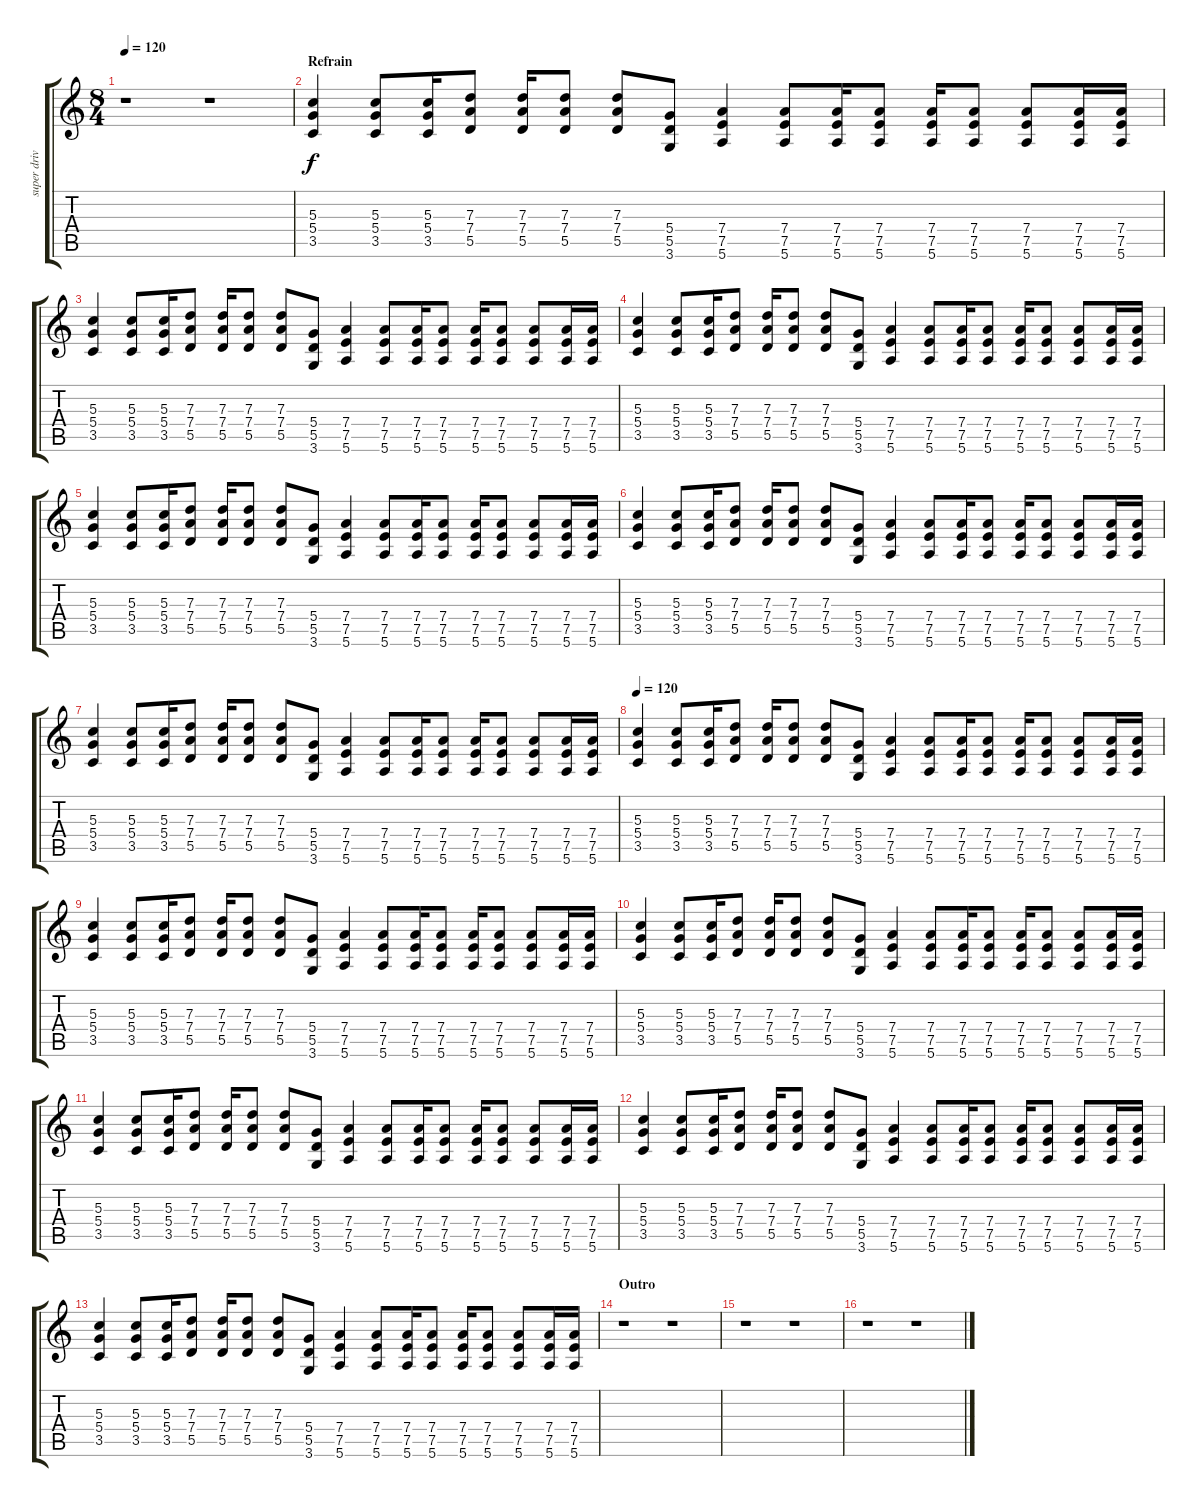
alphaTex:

\track ("super drive antoine" "super driv") {instrument overdrivenguitar}
\staff {score tabs}
\tuning (E4 B3 G3 D3 A2 E2) {hide}
\ts (8 4)
\tempo 120
\clef g2
\ks c
r.1{dy f} r.1 |
\section ("" "Refrain")
(5.3 5.4 3.5).4 (5.3 5.4 3.5).8 (5.3 5.4 3.5).16 (7.3 7.4 5.5).8 (7.3 7.4 5.5).16 (7.3 7.4 5.5).8 (7.3 7.4 5.5).8 (5.4 5.5 3.6).8 (7.4 7.5 5.6).4 (7.4 7.5 5.6).8 (7.4 7.5 5.6).16 (7.4 7.5 5.6).8 (7.4 7.5 5.6).16 (7.4 7.5 5.6).8 (7.4 7.5 5.6).8 (7.4 7.5 5.6).16 (7.4 7.5 5.6).16 |
(5.3 5.4 3.5).4 (5.3 5.4 3.5).8 (5.3 5.4 3.5).16 (7.3 7.4 5.5).8 (7.3 7.4 5.5).16 (7.3 7.4 5.5).8 (7.3 7.4 5.5).8 (5.4 5.5 3.6).8 (7.4 7.5 5.6).4 (7.4 7.5 5.6).8 (7.4 7.5 5.6).16 (7.4 7.5 5.6).8 (7.4 7.5 5.6).16 (7.4 7.5 5.6).8 (7.4 7.5 5.6).8 (7.4 7.5 5.6).16 (7.4 7.5 5.6).16 |
(5.3 5.4 3.5).4 (5.3 5.4 3.5).8 (5.3 5.4 3.5).16 (7.3 7.4 5.5).8 (7.3 7.4 5.5).16 (7.3 7.4 5.5).8 (7.3 7.4 5.5).8 (5.4 5.5 3.6).8 (7.4 7.5 5.6).4 (7.4 7.5 5.6).8 (7.4 7.5 5.6).16 (7.4 7.5 5.6).8 (7.4 7.5 5.6).16 (7.4 7.5 5.6).8 (7.4 7.5 5.6).8 (7.4 7.5 5.6).16 (7.4 7.5 5.6).16 |
(5.3 5.4 3.5).4 (5.3 5.4 3.5).8 (5.3 5.4 3.5).16 (7.3 7.4 5.5).8 (7.3 7.4 5.5).16 (7.3 7.4 5.5).8 (7.3 7.4 5.5).8 (5.4 5.5 3.6).8 (7.4 7.5 5.6).4 (7.4 7.5 5.6).8 (7.4 7.5 5.6).16 (7.4 7.5 5.6).8 (7.4 7.5 5.6).16 (7.4 7.5 5.6).8 (7.4 7.5 5.6).8 (7.4 7.5 5.6).16 (7.4 7.5 5.6).16 |
(5.3 5.4 3.5).4 (5.3 5.4 3.5).8 (5.3 5.4 3.5).16 (7.3 7.4 5.5).8 (7.3 7.4 5.5).16 (7.3 7.4 5.5).8 (7.3 7.4 5.5).8 (5.4 5.5 3.6).8 (7.4 7.5 5.6).4 (7.4 7.5 5.6).8 (7.4 7.5 5.6).16 (7.4 7.5 5.6).8 (7.4 7.5 5.6).16 (7.4 7.5 5.6).8 (7.4 7.5 5.6).8 (7.4 7.5 5.6).16 (7.4 7.5 5.6).16 |
(5.3 5.4 3.5).4 (5.3 5.4 3.5).8 (5.3 5.4 3.5).16 (7.3 7.4 5.5).8 (7.3 7.4 5.5).16 (7.3 7.4 5.5).8 (7.3 7.4 5.5).8 (5.4 5.5 3.6).8 (7.4 7.5 5.6).4 (7.4 7.5 5.6).8 (7.4 7.5 5.6).16 (7.4 7.5 5.6).8 (7.4 7.5 5.6).16 (7.4 7.5 5.6).8 (7.4 7.5 5.6).8 (7.4 7.5 5.6).16 (7.4 7.5 5.6).16 |
\tempo 120
(5.3 5.4 3.5).4 (5.3 5.4 3.5).8 (5.3 5.4 3.5).16 (7.3 7.4 5.5).8 (7.3 7.4 5.5).16 (7.3 7.4 5.5).8 (7.3 7.4 5.5).8 (5.4 5.5 3.6).8 (7.4 7.5 5.6).4 (7.4 7.5 5.6).8 (7.4 7.5 5.6).16 (7.4 7.5 5.6).8 (7.4 7.5 5.6).16 (7.4 7.5 5.6).8 (7.4 7.5 5.6).8 (7.4 7.5 5.6).16 (7.4 7.5 5.6).16 |
(5.3 5.4 3.5).4 (5.3 5.4 3.5).8 (5.3 5.4 3.5).16 (7.3 7.4 5.5).8 (7.3 7.4 5.5).16 (7.3 7.4 5.5).8 (7.3 7.4 5.5).8 (5.4 5.5 3.6).8 (7.4 7.5 5.6).4 (7.4 7.5 5.6).8 (7.4 7.5 5.6).16 (7.4 7.5 5.6).8 (7.4 7.5 5.6).16 (7.4 7.5 5.6).8 (7.4 7.5 5.6).8 (7.4 7.5 5.6).16 (7.4 7.5 5.6).16 |
(5.3 5.4 3.5).4 (5.3 5.4 3.5).8 (5.3 5.4 3.5).16 (7.3 7.4 5.5).8 (7.3 7.4 5.5).16 (7.3 7.4 5.5).8 (7.3 7.4 5.5).8 (5.4 5.5 3.6).8 (7.4 7.5 5.6).4 (7.4 7.5 5.6).8 (7.4 7.5 5.6).16 (7.4 7.5 5.6).8 (7.4 7.5 5.6).16 (7.4 7.5 5.6).8 (7.4 7.5 5.6).8 (7.4 7.5 5.6).16 (7.4 7.5 5.6).16 |
(5.3 5.4 3.5).4 (5.3 5.4 3.5).8 (5.3 5.4 3.5).16 (7.3 7.4 5.5).8 (7.3 7.4 5.5).16 (7.3 7.4 5.5).8 (7.3 7.4 5.5).8 (5.4 5.5 3.6).8 (7.4 7.5 5.6).4 (7.4 7.5 5.6).8 (7.4 7.5 5.6).16 (7.4 7.5 5.6).8 (7.4 7.5 5.6).16 (7.4 7.5 5.6).8 (7.4 7.5 5.6).8 (7.4 7.5 5.6).16 (7.4 7.5 5.6).16 |
(5.3 5.4 3.5).4 (5.3 5.4 3.5).8 (5.3 5.4 3.5).16 (7.3 7.4 5.5).8 (7.3 7.4 5.5).16 (7.3 7.4 5.5).8 (7.3 7.4 5.5).8 (5.4 5.5 3.6).8 (7.4 7.5 5.6).4 (7.4 7.5 5.6).8 (7.4 7.5 5.6).16 (7.4 7.5 5.6).8 (7.4 7.5 5.6).16 (7.4 7.5 5.6).8 (7.4 7.5 5.6).8 (7.4 7.5 5.6).16 (7.4 7.5 5.6).16 |
(5.3 5.4 3.5).4 (5.3 5.4 3.5).8 (5.3 5.4 3.5).16 (7.3 7.4 5.5).8 (7.3 7.4 5.5).16 (7.3 7.4 5.5).8 (7.3 7.4 5.5).8 (5.4 5.5 3.6).8 (7.4 7.5 5.6).4 (7.4 7.5 5.6).8 (7.4 7.5 5.6).16 (7.4 7.5 5.6).8 (7.4 7.5 5.6).16 (7.4 7.5 5.6).8 (7.4 7.5 5.6).8 (7.4 7.5 5.6).16 (7.4 7.5 5.6).16 |
\section ("" "Outro")
r.1 r.1 |
r.1 r.1 |
r.1 r.1
